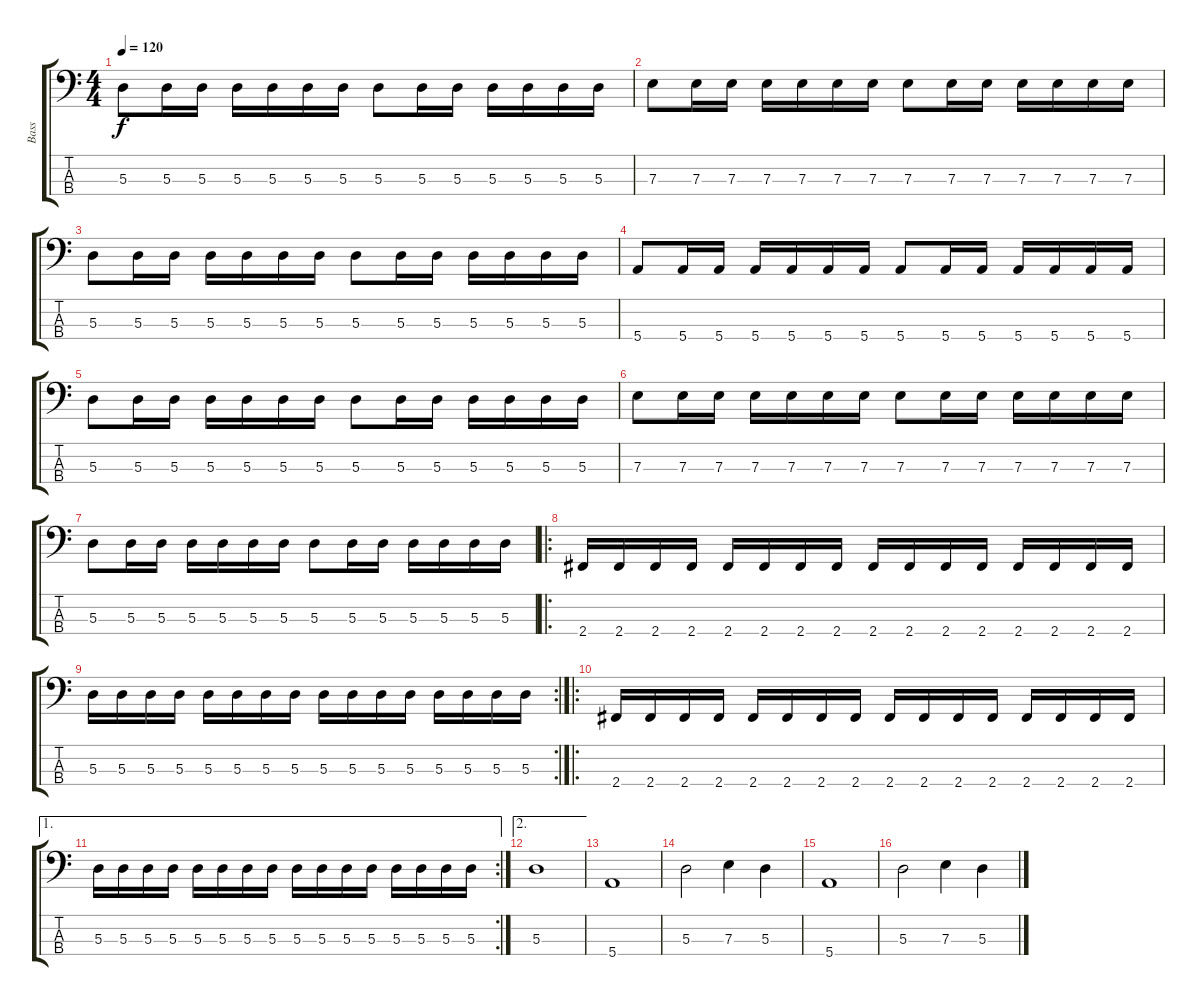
\track ("Bass" "Bass") {instrument electricbasspick}
\staff {score tabs}
\tuning (G2 D2 A1 E1) {hide}
\ts (4 4)
\tempo 120
\clef f4
\ks c
5.3.8{dy f} 5.3.16 5.3.16 5.3.16 5.3.16 5.3.16 5.3.16 5.3.8 5.3.16 5.3.16 5.3.16 5.3.16 5.3.16 5.3.16 |
7.3.8 7.3.16 7.3.16 7.3.16 7.3.16 7.3.16 7.3.16 7.3.8 7.3.16 7.3.16 7.3.16 7.3.16 7.3.16 7.3.16 |
5.3.8 5.3.16 5.3.16 5.3.16 5.3.16 5.3.16 5.3.16 5.3.8 5.3.16 5.3.16 5.3.16 5.3.16 5.3.16 5.3.16 |
5.4.8 5.4.16 5.4.16 5.4.16 5.4.16 5.4.16 5.4.16 5.4.8 5.4.16 5.4.16 5.4.16 5.4.16 5.4.16 5.4.16 |
5.3.8 5.3.16 5.3.16 5.3.16 5.3.16 5.3.16 5.3.16 5.3.8 5.3.16 5.3.16 5.3.16 5.3.16 5.3.16 5.3.16 |
7.3.8 7.3.16 7.3.16 7.3.16 7.3.16 7.3.16 7.3.16 7.3.8 7.3.16 7.3.16 7.3.16 7.3.16 7.3.16 7.3.16 |
5.3.8 5.3.16 5.3.16 5.3.16 5.3.16 5.3.16 5.3.16 5.3.8 5.3.16 5.3.16 5.3.16 5.3.16 5.3.16 5.3.16 |
\ro
2.4.16 2.4.16 2.4.16 2.4.16 2.4.16 2.4.16 2.4.16 2.4.16 2.4.16 2.4.16 2.4.16 2.4.16 2.4.16 2.4.16 2.4.16 2.4.16 |
\rc 2
5.3.16 5.3.16 5.3.16 5.3.16 5.3.16 5.3.16 5.3.16 5.3.16 5.3.16 5.3.16 5.3.16 5.3.16 5.3.16 5.3.16 5.3.16 5.3.16 |
\ro
2.4.16 2.4.16 2.4.16 2.4.16 2.4.16 2.4.16 2.4.16 2.4.16 2.4.16 2.4.16 2.4.16 2.4.16 2.4.16 2.4.16 2.4.16 2.4.16 |
\ae 1
\rc 2
5.3.16 5.3.16 5.3.16 5.3.16 5.3.16 5.3.16 5.3.16 5.3.16 5.3.16 5.3.16 5.3.16 5.3.16 5.3.16 5.3.16 5.3.16 5.3.16 |
\ae 2
5.3.1 |
5.4.1 |
5.3.2 7.3.4 5.3.4 |
5.4.1 |
5.3.2 7.3.4 5.3.4
